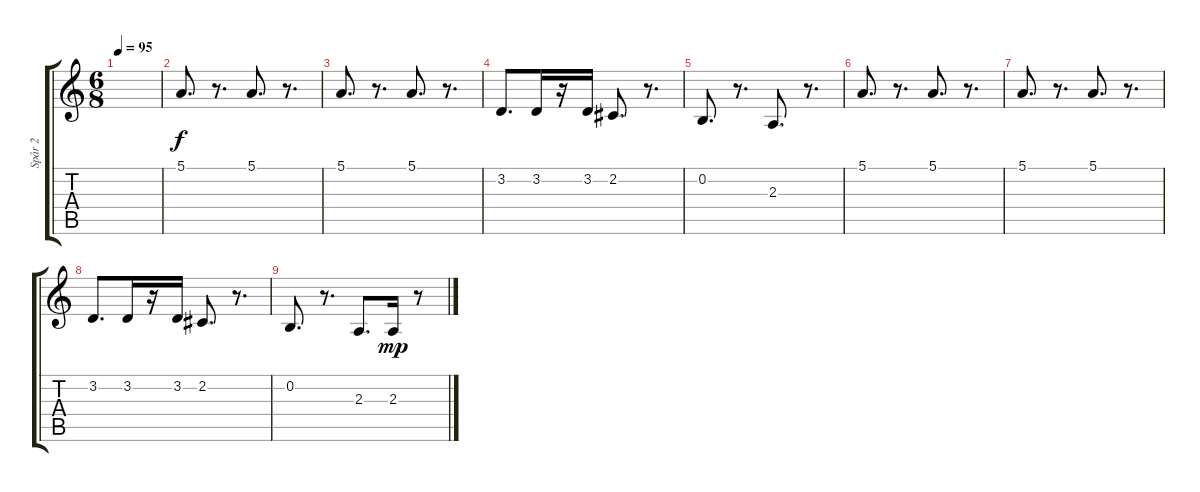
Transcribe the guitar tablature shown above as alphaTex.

\track ("Spår 2" "Spår 2") {instrument bassoon}
\staff {score tabs}
\tuning (E4 B3 G3 D3 A2 E2) {hide}
\ts (6 8)
\tempo 95
\clef g2
\ks c
|
5.1.8{d} r.8{d} 5.1.8{d} r.8{d} |
5.1.8{d} r.8{d} 5.1.8{d} r.8{d} |
3.2.8{d} 3.2.16 r.16 3.2.16 2.2.8{d} r.8{d} |
0.2.8{d} r.8{d} 2.3.8{d} r.8{d} |
5.1.8{d} r.8{d} 5.1.8{d} r.8{d} |
5.1.8{d} r.8{d} 5.1.8{d} r.8{d} |
3.2.8{d} 3.2.16 r.16 3.2.16 2.2.8{d} r.8{d} |
0.2.8{d} r.8{d} 2.3.8{d} 2.3.16{dy mp} r.8
